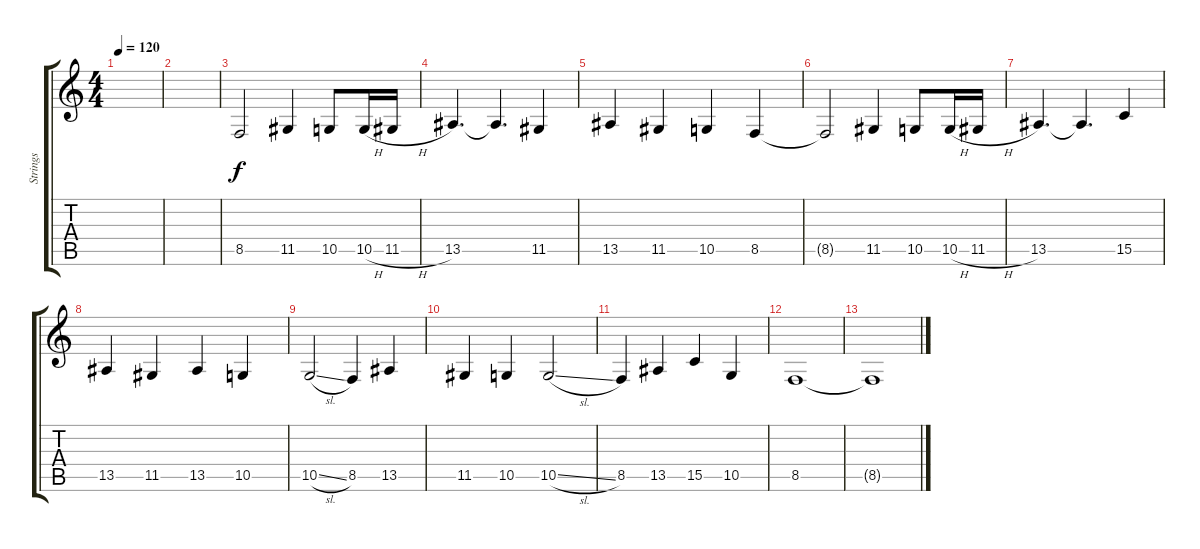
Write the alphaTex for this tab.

\track ("Strings" "Strings") {instrument stringensemble1}
\staff {score tabs}
\tuning (E4 B3 G3 D3 A2 E2) {hide}
\ts (4 4)
\tempo 120
\clef g2
\ks c
|
|
8.5.2 11.5.4 10.5.8 10.5{h}.16{volume 9} 11.5{h}.16 |
13.5.4{d} 13.5{t}.4{d volume 9} 11.5.4 |
13.5.4 11.5.4{volume 9} 10.5.4 8.5.4 |
8.5{t}.2 11.5.4 10.5.8 10.5{h}.16 11.5{h}.16 |
13.5.4{d} 13.5{t}.4{d} 15.5.4 |
13.5.4 11.5.4 13.5.4 10.5.4 |
10.5{sl}.2 8.5.4 13.5.4 |
11.5.4 10.5.4 10.5{sl}.2 |
8.5.4 13.5.4 15.5.4 10.5.4 |
8.5.1{volume 5} |
8.5{t}.1
